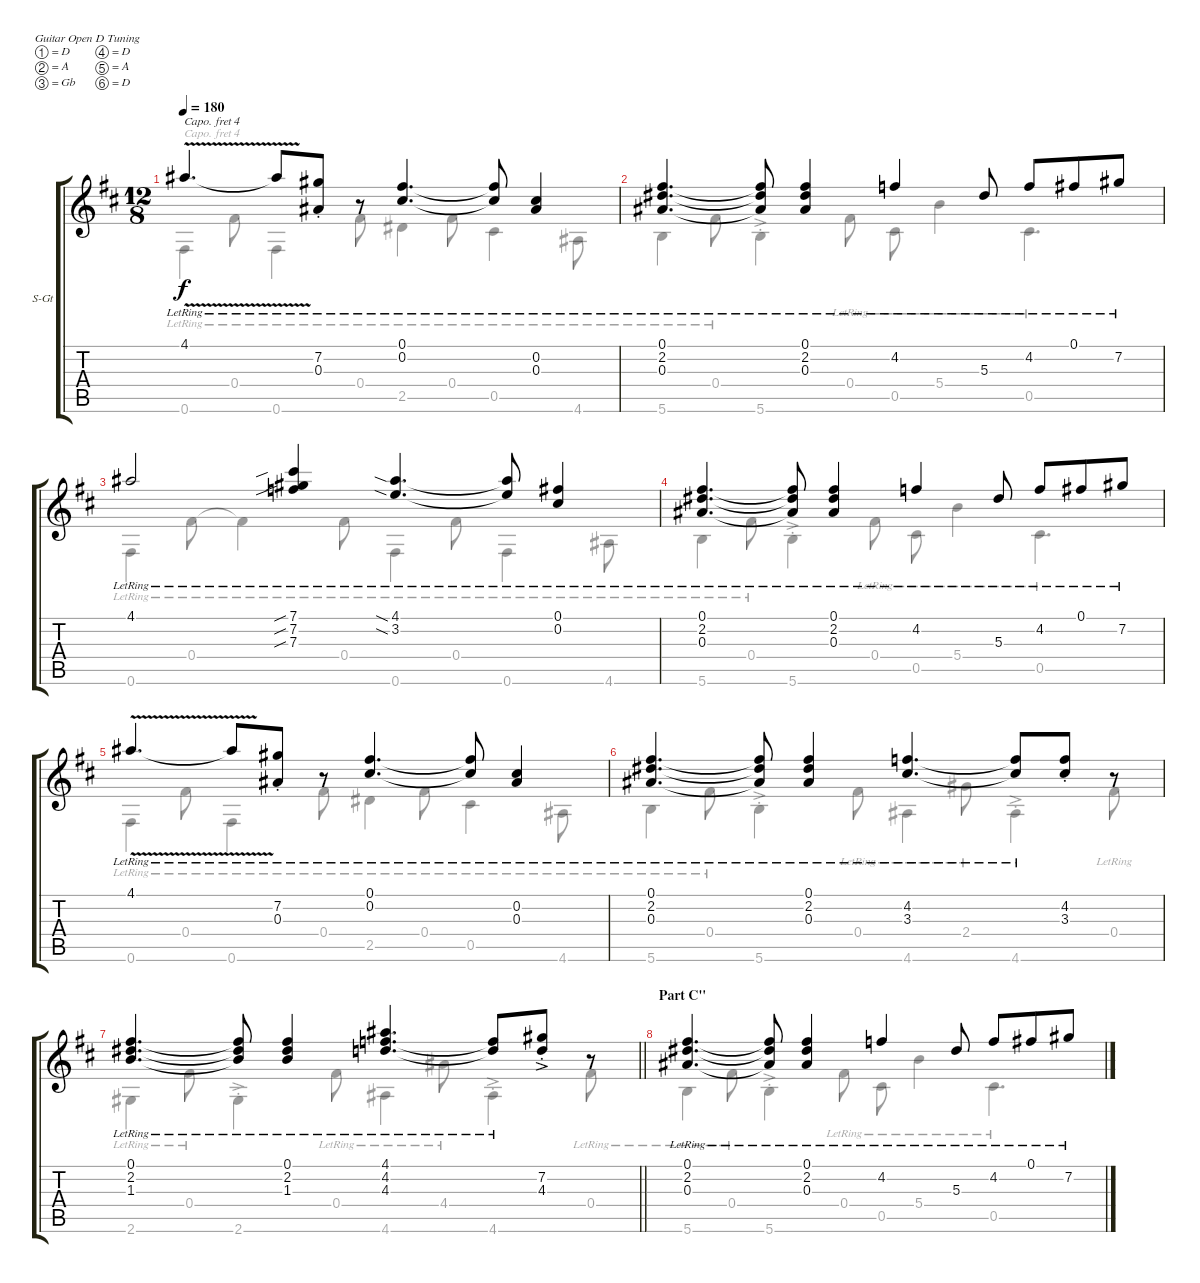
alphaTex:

\bracketExtendMode groupsimilarinstruments
\firstSystemTrackNameOrientation horizontal
\otherSystemsTrackNameOrientation horizontal
\track ("Guitar" "S-Gt") {instrument acousticguitarsteel}
\staff {score tabs}
\capo 4
\tuning (D4 A3 Gb3 D3 A2 D2)
\voice
\ts (12 8)
\tempo 180
\clef g2
\ks d
4.1{v lr}.4{d dy f} 4.1{v lr t}.8 (7.2{st} 0.3{lr}).8 r.8 (0.1{lr} 0.2{lr}).4{d} (0.1{lr t} 0.2{lr t}).8 (0.2{lr} 0.3{lr}).4 |
(0.1{lr} 2.2{lr} 0.3{lr}).4{d} (0.1{lr t} 2.2{lr t} 0.3{lr t}).8 (0.1{lr} 2.2{lr} 0.3{lr}).4 4.2{lr}.4 5.3{lr}.8 4.2{lr}.8 0.1{lr}.8 7.2{lr}.8 |
4.1{lr}.2 (7.1{sib lr} 7.2{sib lr} 7.3{sib}).4 (4.1{sia lr} 3.2{sia lr}).4{d} (4.1{lr t} 3.2{lr t}).8 (0.1{lr} 0.2{lr}).4 |
(0.1{lr} 2.2{lr} 0.3{lr}).4{d} (0.1{lr t} 2.2{lr t} 0.3{lr t}).8 (0.1{lr} 2.2{lr} 0.3{lr}).4 4.2{lr}.4 5.3{lr}.8 4.2{lr}.8 0.1{lr}.8 7.2{lr}.8 |
4.1{v lr}.4{d} 4.1{v lr t}.8 (7.2{st} 0.3{lr}).8 r.8 (0.1{lr} 0.2{lr}).4{d} (0.1{lr t} 0.2{lr t}).8 (0.2{lr} 0.3{lr}).4 |
(0.1{lr} 2.2{lr} 0.3{lr}).4{d} (0.1{lr t} 2.2{lr t} 0.3{lr t}).8 (0.1{lr} 2.2{lr} 0.3{lr}).4 (4.2{lr} 3.3{lr}).4{d} (4.2{lr t} 3.3{lr t}).8 (4.2{st} 3.3{st}).8 r.8 |
\barLineRight lightlight
(0.1{lr} 2.2{lr} 1.3{lr}).4{d} (0.1{lr t} 2.2{lr t} 1.3{lr t}).8 (0.1{lr} 2.2{lr} 1.3{lr}).4 (4.1{lr} 4.2{lr} 4.3{lr}).4{d} (4.2{lr t} 4.3{lr t}).8 (7.2{ac st} 4.3{ac st}).8 r.8 |
\section ("" "Part C''")
(0.1{lr} 2.2{lr} 0.3{lr}).4{d} (0.1{lr t} 2.2{lr t} 0.3{lr t}).8 (0.1{lr} 2.2{lr} 0.3{lr}).4 4.2{lr}.4 5.3{lr}.8 4.2{lr}.8 0.1{lr}.8 7.2{lr}.8
\voice
\clef g2
\ottava regular
\simile none
\ks d
0.6{lr}.4{dy f} 0.4{lr}.8 0.6{lr}.4 0.4{lr}.8 2.5{lr}.4 0.4{lr}.8 0.5{lr}.4 4.6{lr}.8 |
5.6{lr}.4 0.4{lr}.8 5.6{ac st}.4 0.4{lr}.8 0.5{lr}.8 5.4{lr}.4 0.5{lr}.4{d} |
0.6{lr}.4 0.4{lr}.8 0.4{lr t}.4 0.4{lr}.8 0.6{lr}.4 0.4{lr}.8 0.6{lr}.4 4.6{lr}.8 |
5.6{lr}.4 0.4{lr}.8 5.6{ac st}.4 0.4{lr}.8 0.5{lr}.8 5.4{lr}.4 0.5{lr}.4{d} |
0.6{lr}.4 0.4{lr}.8 0.6{lr}.4 0.4{lr}.8 2.5{lr}.4 0.4{lr}.8 0.5{lr}.4 4.6{lr}.8 |
5.6{lr}.4 0.4{lr}.8 5.6{ac st}.4 0.4{lr}.8 4.6{lr}.4 2.4{lr}.8 4.6{ac st}.4 0.4{lr}.8 |
\barLineRight lightlight
2.6{lr}.4 0.4{lr}.8 2.6{ac st}.4 0.4{lr}.8 4.6{lr}.4 4.4{lr}.8 4.6{ac st}.4 0.4{lr}.8 |
5.6{lr}.4 0.4{lr}.8 5.6{ac st}.4 0.4{lr}.8 0.5{lr}.8 5.4{lr}.4 0.5{lr}.4{d}
